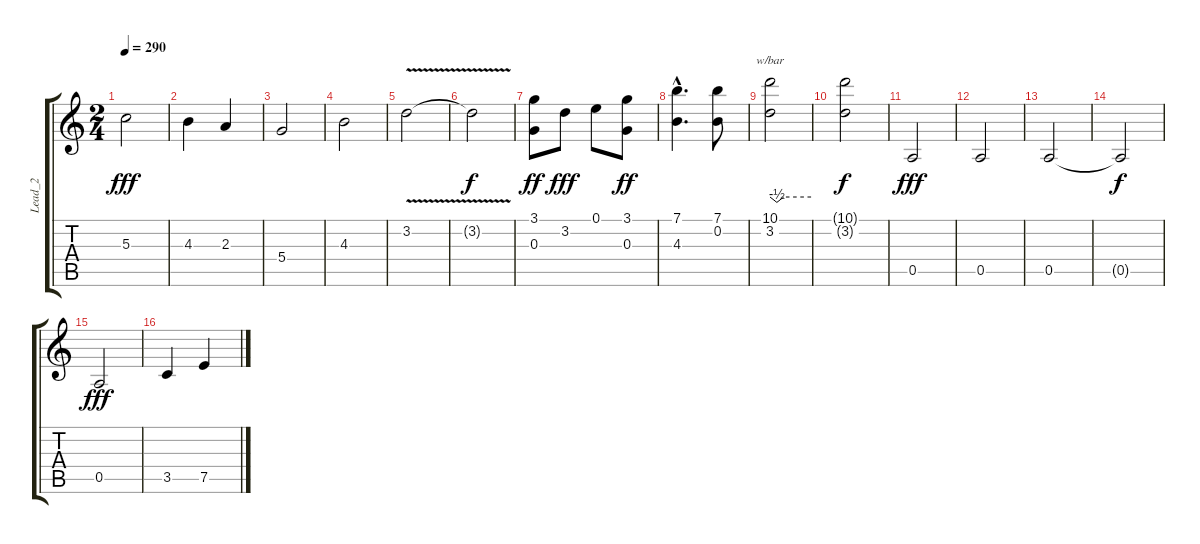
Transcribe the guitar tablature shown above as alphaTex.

\track ("Lead_2" "Lead_2") {instrument acousticguitarnylon}
\staff {score tabs}
\tuning (E4 B3 G3 D3 A2 E2) {hide}
\ts (2 4)
\tempo 290
\clef g2
\ks c
5.3.2{dy fff} |
4.3.4 2.3.4 |
5.4.2 |
4.3.2 |
3.2{v}.2 |
3.2{t}.2{dy f volume 15 balance 6 instrument electricguitarmuted} |
(3.1 0.3).8{dy ff} 3.2.8{dy fff} 0.1.8 (3.1 0.3).8{dy ff} |
(7.1{hac} 4.3{hac}).4{d} (7.1 0.2).8 |
(10.1 3.2).2{tbe (custom default 0 0 10 -2 20 0 60 0)} |
(10.1{t} 3.2{t}).2{dy f volume 16 instrument slapbass1} |
0.5.2{dy fff} |
0.5.2 |
0.5.2 |
0.5{t}.2{dy f} |
0.5.2{dy fff} |
3.5.4 7.5.4
